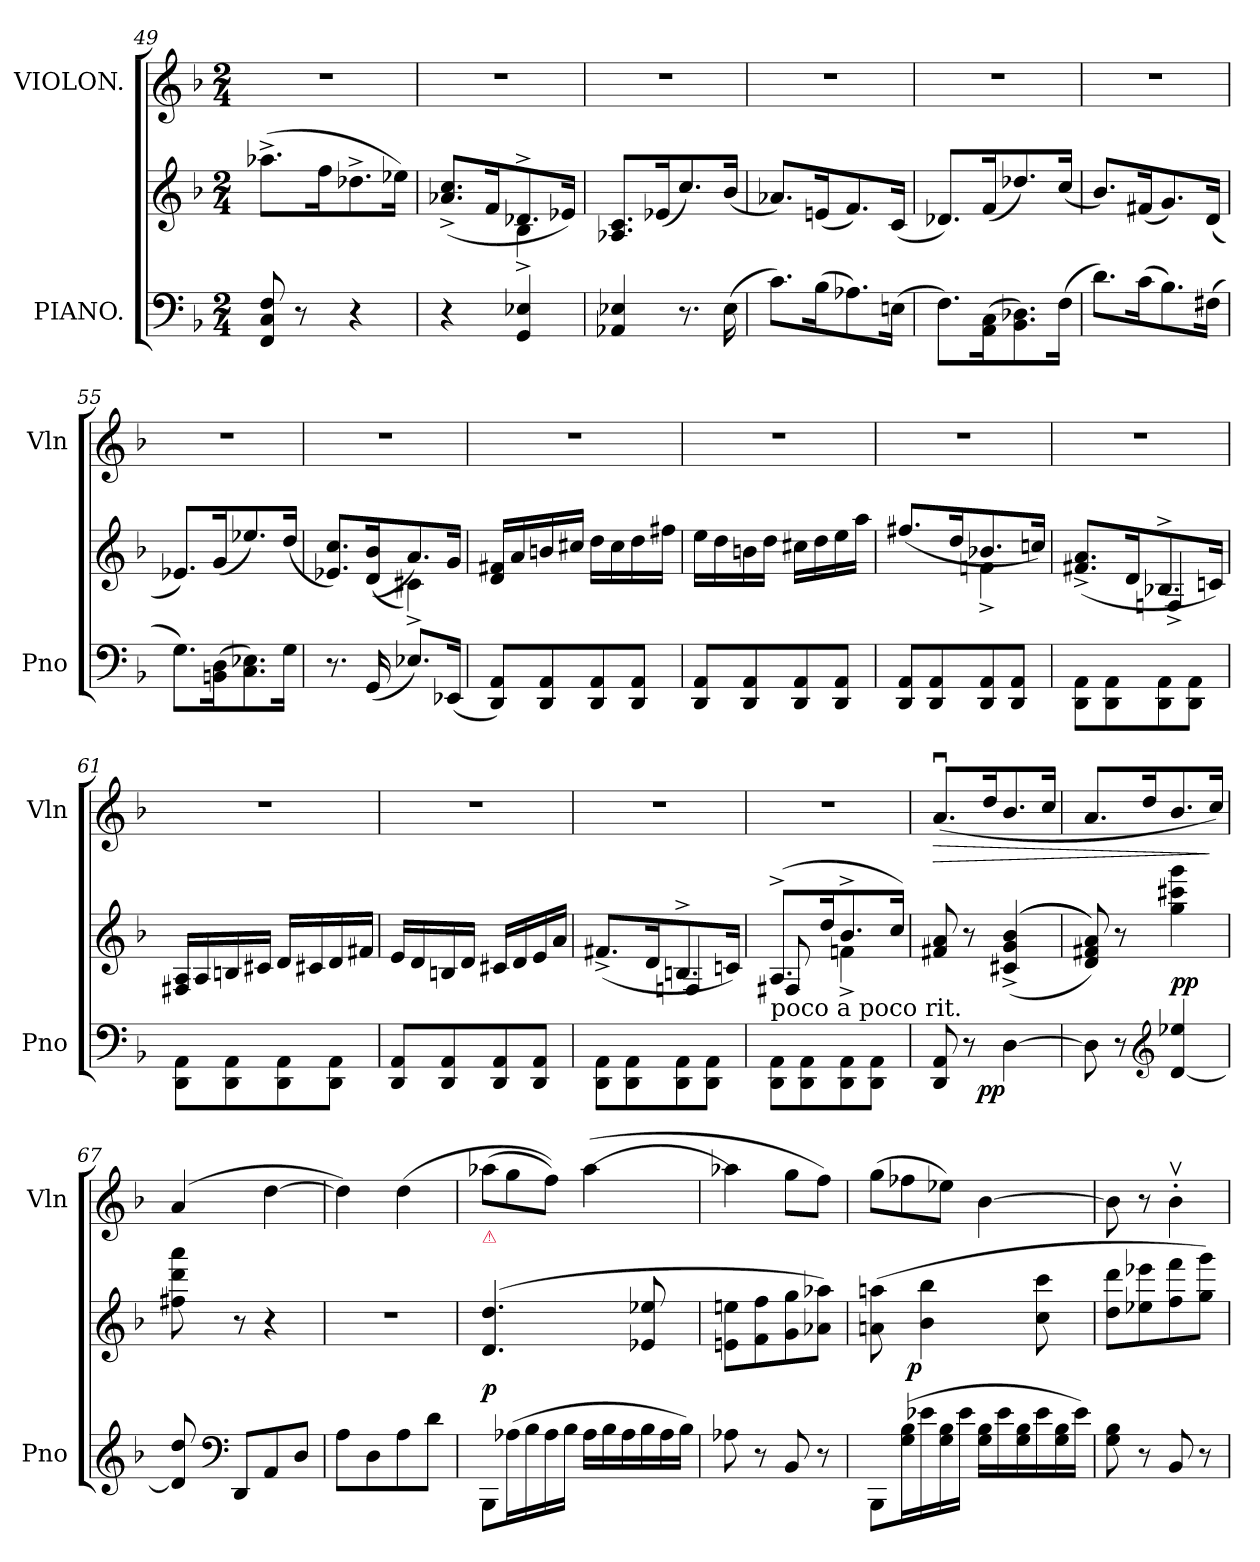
**kern	**kern	**dynam	**kern	**dynam
*part2	*part2	*part2	*part1	*part1
*staff3	*staff2	*staff2/3	*staff1	*staff1
*I"PIANO.	*	*	*I"VIOLON.	*
*I'Pno	*	*	*I'Vln	*
*clefF4	*clefG2	*	*clefG2	*
*k[b-]	*k[b-]	*	*k[b-]	*
*d:	*d:	*	*d:	*
*M2/4	*M2/4	*	*M2/4	*
=49	=49	=49	=49	=49
8FF/ 8C/ 8F/	(8.aa-X^\L	.	2r	.
8r	.	.	.	.
.	16ff\K	.	.	.
4r	8.dd-X^\	.	.	.
.	16ee-X\Jk)	.	.	.
=50	=50	=50	=50	=50
*	*^	*	*	*
4r	(>8.a-X^>/ 8.cc^>/L	4ryy	.	2r	.
.	16f/K	.	.	.	.
4GG/ 4E-X/	8.d-X^/	4B-^\	.	.	.
.	16e-X/Jk)	.	.	.	.
*	*v	*v	*	*	*
=51	=51	=51	=51	=51
4AA-X/ 4E-X/	8.A-X/ 8.c/L	.	2r	.
.	(16e-X/K	.	.	.
8.r	8.cc/)	.	.	.
(16E-\	(16b-/Jk	.	.	.
=52	=52	=52	=52	=52
8.c\L)	8.a-X/L)	.	2r	.
(16B-\K	(16en/K	.	.	.
8.A-X\)	8.f/)	.	.	.
(16En\Jk	(16c/Jk	.	.	.
=53	=53	=53	=53	=53
8.F\L)	8.d-X/L)	.	2r	.
(16AA\ 16C\K	(16f/K	.	.	.
8.BB-\ 8.D-X\)	8.dd-X/)	.	.	.
(16F\Jk	(16cc/Jk	.	.	.
=54	=54	=54	=54	=54
8.d\L)	8.b-/L)	.	2r	.
(16c\K	(16f#X/K	.	.	.
8.B-\)	8.g/)	.	.	.
(16F#X\Jk	(16d/Jk	.	.	.
=55	=55	=55	=55	=55
8.G\L)	8.e-X/L)	.	2r	.
(16BBn\ 16D\K	(16g/K	.	.	.
8.C\ 8.E-X\)	8.ee-X/)	.	.	.
16G\Jk	(>16dd/Jk	.	.	.
=56	=56	=56	=56	=56
*	*^	*	*	*
8.r	8.e-X/ 8.cc/L)	4ryy	.	2r	.
(16GG/	(>(16d/ 16b-/K	.	.	.	.
8.E-X/L)	8.a/)	4c#X^\)	.	.	.
(16EE-X/Jk	16g/Jk	.	.	.	.
*	*v	*v	*	*	*
=57	=57	=57	=57	=57
8DD/ 8AA/L)	16d/ 16f#X/LL	.	2r	.
.	16a/	.	.	.
8DD/ 8AA/	16bn/	.	.	.
.	16cc#X/JJ	.	.	.
8DD/ 8AA/	16dd\LL	.	.	.
.	16cc#\	.	.	.
8DD/ 8AA/J	16dd\	.	.	.
.	16ff#X\JJ	.	.	.
=58	=58	=58	=58	=58
8DD/ 8AA/L	16ee\LL	.	2r	.
.	16dd\	.	.	.
8DD/ 8AA/	16bn\	.	.	.
.	16dd\JJ	.	.	.
8DD/ 8AA/	16cc#X\LL	.	.	.
.	16dd\	.	.	.
8DD/ 8AA/J	16ee\	.	.	.
.	16aa\JJ	.	.	.
=59	=59	=59	=59	=59
*	*^	*	*	*
8DD/ 8AA/L	(>8.ff#X/L	4ryy	.	2r	.
8DD/ 8AA/	.	.	.	.	.
.	16dd/K	.	.	.	.
8DD/ 8AA/	8.b-X/	4fn^\	.	.	.
8DD/ 8AA/J	.	.	.	.	.
.	16ccn/Jk)	.	.	.	.
=60	=60	=60	=60	=60	=60
8DD\ 8AA\L	(>8.f#X^>/ 8.a^>/L	4ryy	.	2r	.
8DD\ 8AA\	.	.	.	.	.
.	16d/K	.	.	.	.
8DD\ 8AA\	8.B-X^/	4Fn^/	.	.	.
8DD\ 8AA\J	.	.	.	.	.
.	16cn/Jk)	.	.	.	.
*	*v	*v	*	*	*
=61	=61	=61	=61	=61
8DD\ 8AA\L	16F#X/ 16A/LL	.	2r	.
.	16A/	.	.	.
8DD\ 8AA\	16Bn/	.	.	.
.	16c#X/JJ	.	.	.
8DD\ 8AA\	16d/LL	.	.	.
.	16c#X/	.	.	.
8DD\ 8AA\J	16d/	.	.	.
.	16f#X/JJ	.	.	.
=62	=62	=62	=62	=62
8DD/ 8AA/L	16e/LL	.	2r	.
.	16d/	.	.	.
8DD/ 8AA/	16Bn/	.	.	.
.	16d/JJ	.	.	.
8DD/ 8AA/	16c#X/LL	.	.	.
.	16d/	.	.	.
8DD/ 8AA/J	16e/	.	.	.
.	16a/JJ	.	.	.
=63	=63	=63	=63	=63
*	*^	*	*	*
8DD\ 8AA\L	(>8.f#X^/L	4ryy	.	2r	.
8DD\ 8AA\	.	.	.	.	.
.	16d/K	.	.	.	.
8DD\ 8AA\	8.Bn^/	4Fn/	.	.	.
8DD\ 8AA\J	.	.	.	.	.
.	16cn/Jk)	.	.	.	.
=64	=64	=64	=64	=64	=64
!	!LO:TX:b:t=poco a poco rit.	!	!	!	!
*	*	*	*	*^	*
8DD\ 8AA\L	(>8.A^>/L	8F#X/	.	2r	8.ryy	.
8DD\ 8AA\	.	8ryy	.	.	.	.
.	16dd/K	.	.	.	4ryy	.
8DD\ 8AA\	8.b-^/	4fn^\	.	.	.	.
8DD\ 8AA\J	.	.	.	.	.	.
.	16cc/Jk)	.	.	.	16ryy	.
*	*v	*v	*	*	*	*
=65	=65	=65	=65	=65	=65
!	!	!	!LO:TX:b:i:color=crimson:t=⚠	!	!
!	!	!	!	!	!LO:HP:b
*	*	*	*v	*v	*
8DD/ 8AA/	8f#X/ 8a/	.	(8.au/L	>
8r	8r	.	.	.
.	.	.	16dd/K	.
!	!	!LO:DY:b=2	!	!
!	!	!LO:DY:n=1:rj	!	!
[4D\	(<(>(>4c#X^>/ 4g^>/ 4b-^>/	p p	8.b-/	.
.	.	.	16cc/Jk	.
=66	=66	=66	=66	=66
8D\]	8d/ 8f#X/ 8a/)))	.	8.a/L	.
8r	8r	.	.	.
.	.	.	16dd/K	.
*clefG2	*	*	*	*
[4d/ 4ee-X/	4gg\ 4ccc#X\ 4ggg\	pp	8.b-/	.
.	.	.	16cc/Jk)	]
=67	=67	=67	=67	=67
8d]/ 8dd/	8ff#X\ 8ddd\ 8aaa\	.	(4a/	.
*clefF4	*	*	*	*
8DD/L	8r	.	.	.
8AA/	4r	.	[4dd\	.
8D/J	.	.	.	.
=68	=68	=68	=68	=68
8A\L	2r	.	4dd\])	.
8D\	.	.	.	.
8A\	.	.	(4dd\	.
8d\J	.	.	.	.
=69	=69	=69	=69	=69
*Xtuplet	*	*	*Xtuplet	*
!	!	!	!LO:TX:b:B:color=crimson:t=⚠	!
12BBB-\L	(4.d/ 4.dd/	p	(12aa-X\L	.
(24A-X\L	.	.	12gg\	.
24B-\	.	.	.	.
24A-\	.	.	12ff\J))	.
24B-\JJ	.	.	.	.
24A-\LL	.	.	([4aa-\	.
24B-\	.	.	.	.
24A-\	.	.	.	.
24B-\	8e-X/ 8ee-X/	.	.	.
24A-\	.	.	.	.
24B-\JJ)	.	.	.	.
=70	=70	=70	=70	=70
8A-X\	8en\ 8een\L	.	4aa-X\]	.
8r	8f\ 8ff\	.	.	.
8BB-/	8g\ 8gg\	.	8gg\L	.
8r	8a-X\ 8aa-X\J)	.	8ff\J)	.
=71	=71	=71	=71	=71
12BBB-\L	(8an\ 8aan\	.	(12gg\L	.
(24G\ 24B-\L	.	.	12ff-X\	.
!	!	!LO:DY:rj	!	!
24e-X\	4b-\ 4bb-\	p	.	.
24G\ 24B-\	.	.	12ee-X\J)	.
24e-\JJ	.	.	.	.
24G\ 24B-\LL	.	.	[4b-\	.
24e-\	.	.	.	.
24G\ 24B-\	.	.	.	.
24e-\	8cc\ 8ccc\	.	.	.
24G\ 24B-\	.	.	.	.
24e-\JJ)	.	.	.	.
=72	=72	=72	=72	=72
8G\ 8B-\	8dd\ 8ddd\L	.	8b-\]	.
8r	8ee-X\ 8eee-X\	.	8r	.
8BB-/	8ff\ 8fff\	.	4b-'v\	.
8r	8gg\ 8ggg\J)	.	.	.
=	=	=	=	=
*-	*-	*-	*-	*-
